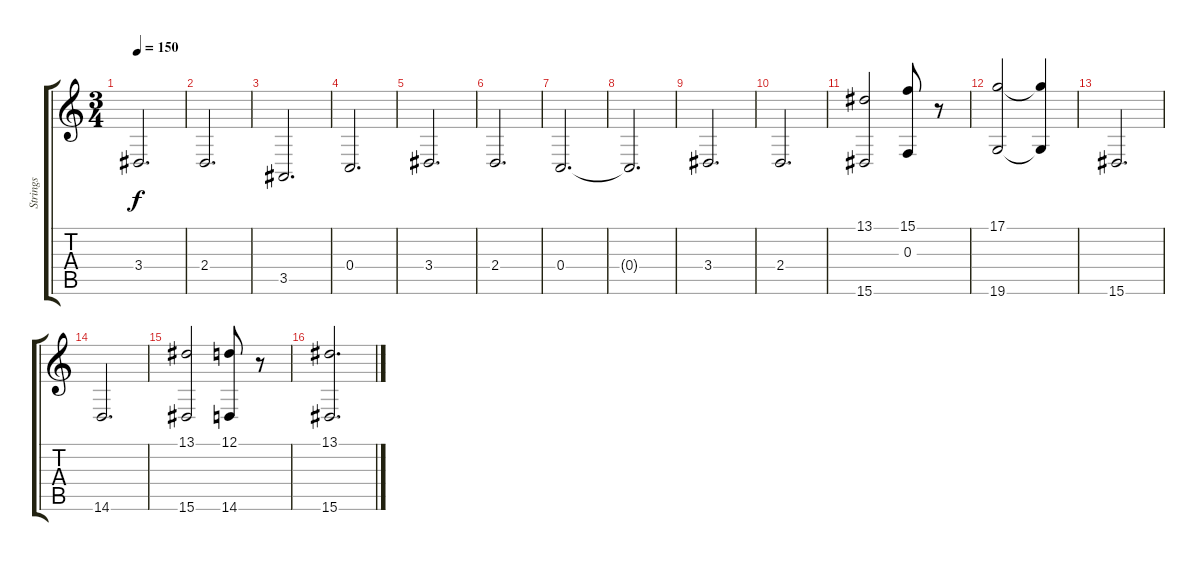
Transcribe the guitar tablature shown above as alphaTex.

\track ("Strings" "Strings") {instrument stringensemble2}
\staff {score tabs}
\tuning (D4 A3 F3 C3 G2 C2) {hide}
\ts (3 4)
\tempo 150
\clef g2
\ks c
3.4.2{d dy f} |
2.4.2{d} |
3.5.2{d} |
0.4.2{d} |
3.4.2{d} |
2.4.2{d} |
0.4.2{d} |
0.4{t}.2{d} |
3.4.2{d} |
2.4.2{d} |
(13.1 15.6).2{instrument stringensemble1} (15.1 0.3).8 r.8 |
(17.1 19.6).2{instrument stringensemble1} (17.1{t} 19.6{t}).4 |
15.6.2{d} |
14.6.2{d} |
(13.1 15.6).2 (12.1 14.6).8 r.8 |
(13.1 15.6).2{d}
